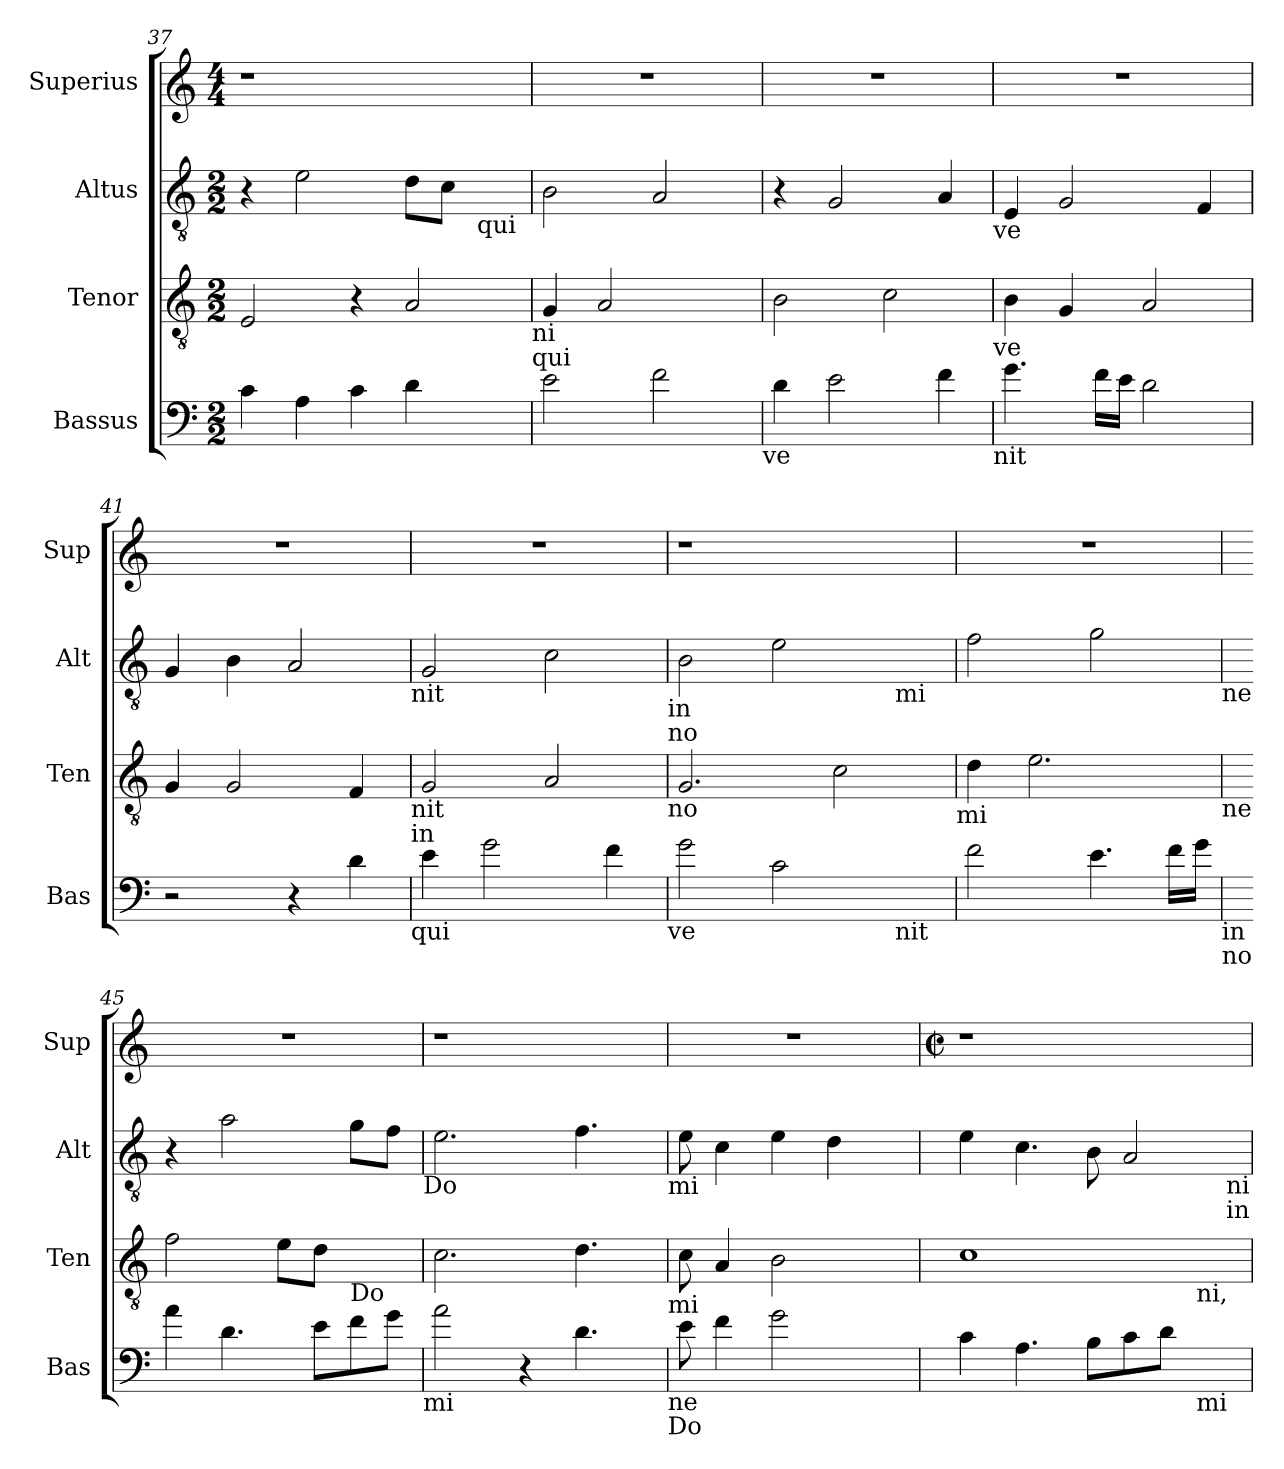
**kern	**kern	**kern	**kern
*part4	*part3	*part2	*part1
*staff4	*staff3	*staff2	*staff1
*I"Bassus	*I"Tenor	*I"Altus	*I"Superius
*I'Bas	*I'Ten	*I'Alt	*I'Sup
*clefF4	*clefGv2	*clefGv2	*clefG2
*ITrd7c12	*	*	*
*k[]	*k[]	*k[]	*k[]
*C:	*C:	*C:	*C:
*M2/2	*M2/2	*M2/2	*M4/4
=37	=37	=37	=37
4C\	2E/	4r	1r
4AA\	.	2e\	.
4C\	4r	.	.
4D\	2A/	8d\L	.
.	.	8c\J	.
!	!	!LO:TX:b:t=qui	!
4ryy	.	4ryy	4ryy
!	!LO:TX:b:t=ni	!	!
!	!LO:TX:b:t=qui	!	!
=38	=38	=38	=38
2E\	4G/	2B\	1r
.	2A/	.	.
2F\	.	2A/	.
.	4ryy	.	.
!LO:TX:b:t=ve	!	!	!
=39	=39	=39	=39
4D\	2B\	4r	1r
2E\	.	2G/	.
.	2c\	.	.
4F\	.	4A/	.
!	!	!LO:TX:b:t=ve	!
!	!LO:TX:b:t=ve	!	!
!LO:TX:b:t=nit	!	!	!
!!LO:PB:g=z
=40	=40	=40	=40
4.G\	4B\	4E/	1r
.	4G/	2G/	.
16F\LL	.	.	.
16E\JJ	.	.	.
2D\	2A/	.	.
.	.	4F/	.
=41	=41	=41	=41
2r	4G/	4G/	1r
.	2G/	4B\	.
4r	.	2A/	.
4D\	4F/	.	.
!	!	!LO:TX:b:t=nit	!
!	!LO:TX:b:t=nit	!	!
!	!LO:TX:b:t=in	!	!
!LO:TX:b:t=qui	!	!	!
=42	=42	=42	=42
4E\	2G/	2G/	1r
2G\	.	.	.
.	2A/	2c\	.
4F\	.	.	.
!	!	!LO:TX:b:t=in	!
!	!	!LO:TX:b:t=no	!
!	!LO:TX:b:t=no	!	!
!LO:TX:b:t=ve	!	!	!
=43	=43	=43	=43
2G\	2.G/	2B\	1r
2C\	.	2e\	.
.	2c\	.	.
!	!	!LO:TX:b:t=mi	!
!LO:TX:b:t=nit	!	!	!
4ryy	.	4ryy	4ryy
!	!LO:TX:b:t=mi	!	!
=44	=44	=44	=44
2F\	4d\	2f\	1r
.	2.e\	.	.
4.E\	.	2g\	.
16F\LL	.	.	.
16G\JJ	.	.	.
!	!	!LO:TX:b:t=ne	!
!	!LO:TX:b:t=ne	!	!
!LO:TX:b:t=in	!	!	!
!LO:TX:b:t=no	!	!	!
=45	=45	=45	=45
4A\	2f\	4r	1r
4.D\	.	2a\	.
.	8e\L	.	.
8E\L	8d\J	.	.
!	!LO:TX:b:t=Do	!	!
8F\	4ryy	8g\L	.
8G\J	.	8f\J	.
!	!	!LO:TX:b:t=Do	!
!LO:TX:b:t=mi	!	!	!
=46	=46	=46	=46
2A\	2.c\	2.e\	1r
4r	.	.	.
4.D\	4.d\	4.f\	.
.	.	.	8ryy
!	!	!LO:TX:b:t=mi	!
!	!LO:TX:b:t=mi	!	!
!LO:TX:b:t=ne	!	!	!
!LO:TX:b:t=Do	!	!	!
=47	=47	=47	=47
8E\	8c\	8e\	1r
4F\	4A/	4c\	.
2G\	2B\	4e\	.
.	.	4d\	.
8ryy	8ryy	8ryy	.
!!LO:LB:g=z
=48	=48	=48	=48
*	*	*	*M2/2
*	*	*	*met(c|)
4C\	1c	4e\	1r
4.AA\	.	4.c\	.
8BB\L	.	8B\	.
8C\	.	2A/	.
8D\J	.	.	.
!	!LO:TX:b:t=ni,	!	!
!LO:TX:b:t=mi	!	!	!
4ryy	4ryy	.	4ryy
!	!	!LO:TX:b:t=ni	!
!	!	!LO:TX:b:t=in	!
=	=	=	=
*-	*-	*-	*-
